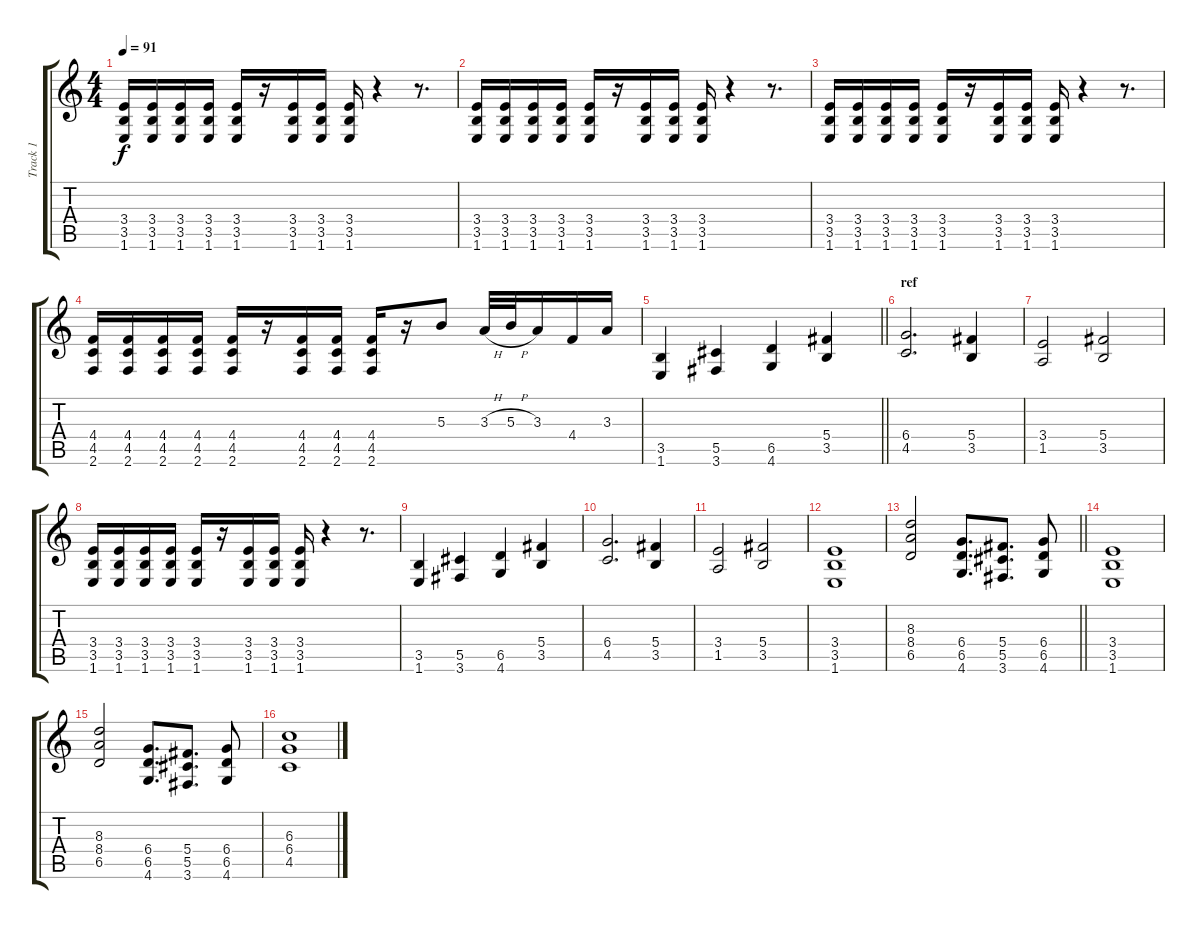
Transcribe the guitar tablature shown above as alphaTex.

\track ("Track 1" "Track 1") {instrument distortionguitar}
\staff {score tabs}
\tuning (Eb4 Bb3 Gb3 Db3 Ab2 Eb2) {hide}
\ts (4 4)
\tempo 91
\clef g2
\ks c
(3.4 3.5 1.6).16{dy f} (3.4 3.5 1.6).16 (3.4 3.5 1.6).16 (3.4 3.5 1.6).16 (3.4 3.5 1.6).16 r.16 (3.4 3.5 1.6).16 (3.4 3.5 1.6).16 (3.4 3.5 1.6).16 r.4 r.8{d} |
(3.4 3.5 1.6).16 (3.4 3.5 1.6).16 (3.4 3.5 1.6).16 (3.4 3.5 1.6).16 (3.4 3.5 1.6).16 r.16 (3.4 3.5 1.6).16 (3.4 3.5 1.6).16 (3.4 3.5 1.6).16 r.4 r.8{d} |
(3.4 3.5 1.6).16 (3.4 3.5 1.6).16 (3.4 3.5 1.6).16 (3.4 3.5 1.6).16 (3.4 3.5 1.6).16 r.16 (3.4 3.5 1.6).16 (3.4 3.5 1.6).16 (3.4 3.5 1.6).16 r.4 r.8{d} |
(4.4 4.5 2.6).16 (4.4 4.5 2.6).16 (4.4 4.5 2.6).16 (4.4 4.5 2.6).16 (4.4 4.5 2.6).16 r.16 (4.4 4.5 2.6).16 (4.4 4.5 2.6).16 (4.4 4.5 2.6).16 r.16 5.3.8 3.3{h}.32 5.3{h}.32 3.3.16 4.4.16 3.3.16 |
\barLineRight lightlight
(3.5 1.6).4 (5.5 3.6).4 (6.5 4.6).4 (5.4 3.5).4 |
\section ("" "ref")
(6.4 4.5).2{d} (5.4 3.5).4 |
(3.4 1.5).2 (5.4 3.5).2 |
(3.4 3.5 1.6).16 (3.4 3.5 1.6).16 (3.4 3.5 1.6).16 (3.4 3.5 1.6).16 (3.4 3.5 1.6).16 r.16 (3.4 3.5 1.6).16 (3.4 3.5 1.6).16 (3.4 3.5 1.6).16 r.4 r.8{d} |
(3.5 1.6).4 (5.5 3.6).4 (6.5 4.6).4 (5.4 3.5).4 |
(6.4 4.5).2{d} (5.4 3.5).4 |
(3.4 1.5).2 (5.4 3.5).2 |
(3.4 3.5 1.6).1 |
\barLineRight lightlight
(8.3 8.4 6.5).2 (6.4 6.5 4.6).8{d} (5.4 5.5 3.6).8{d} (6.4 6.5 4.6).8 |
(3.4 3.5 1.6).1 |
(8.3 8.4 6.5).2 (6.4 6.5 4.6).8{d} (5.4 5.5 3.6).8{d} (6.4 6.5 4.6).8 |
(6.3 6.4 4.5).1
